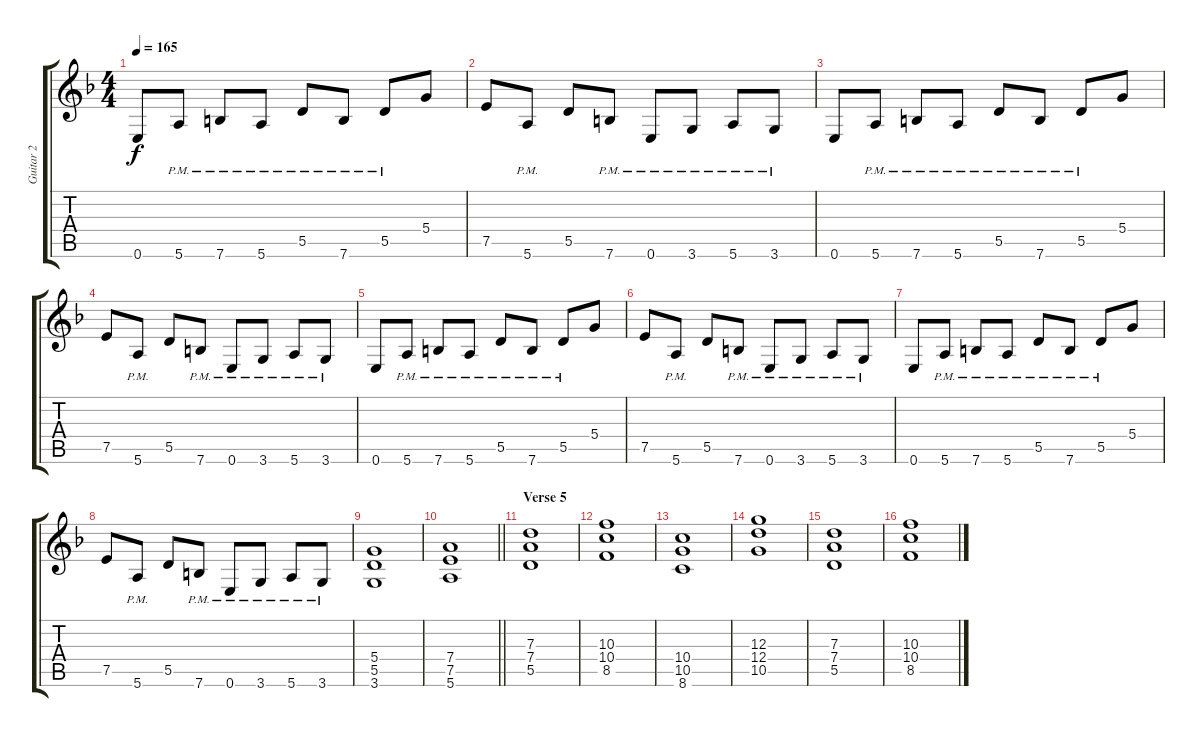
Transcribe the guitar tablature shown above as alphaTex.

\track ("Guitar 2" "Guitar 2") {instrument distortionguitar}
\staff {score tabs}
\tuning (E4 B3 G3 D3 A2 E2) {hide}
\ts (4 4)
\tempo 165
\clef g2
\ks f
0.6.8{dy f} 5.6{pm}.8 7.6{pm}.8 5.6{pm}.8 5.5{pm}.8 7.6{pm}.8 5.5{pm}.8 5.4.8 |
7.5.8 5.6{pm}.8 5.5.8 7.6{pm}.8 0.6{pm}.8 3.6{pm}.8 5.6{pm}.8 3.6{pm}.8 |
0.6.8 5.6{pm}.8 7.6{pm}.8 5.6{pm}.8 5.5{pm}.8 7.6{pm}.8 5.5{pm}.8 5.4.8 |
7.5.8 5.6{pm}.8 5.5.8 7.6{pm}.8 0.6{pm}.8 3.6{pm}.8 5.6{pm}.8 3.6{pm}.8 |
0.6.8 5.6{pm}.8 7.6{pm}.8 5.6{pm}.8 5.5{pm}.8 7.6{pm}.8 5.5{pm}.8 5.4.8 |
7.5.8 5.6{pm}.8 5.5.8 7.6{pm}.8 0.6{pm}.8 3.6{pm}.8 5.6{pm}.8 3.6{pm}.8 |
0.6.8 5.6{pm}.8 7.6{pm}.8 5.6{pm}.8 5.5{pm}.8 7.6{pm}.8 5.5{pm}.8 5.4.8 |
7.5.8 5.6{pm}.8 5.5.8 7.6{pm}.8 0.6{pm}.8 3.6{pm}.8 5.6{pm}.8 3.6{pm}.8 |
(5.4 5.5 3.6).1 |
\barLineRight lightlight
(7.4 7.5 5.6).1 |
\section ("" "Verse 5")
(7.3 7.4 5.5).1 |
(10.3 10.4 8.5).1 |
(10.4 10.5 8.6).1 |
(12.3 12.4 10.5).1 |
(7.3 7.4 5.5).1 |
(10.3 10.4 8.5).1
